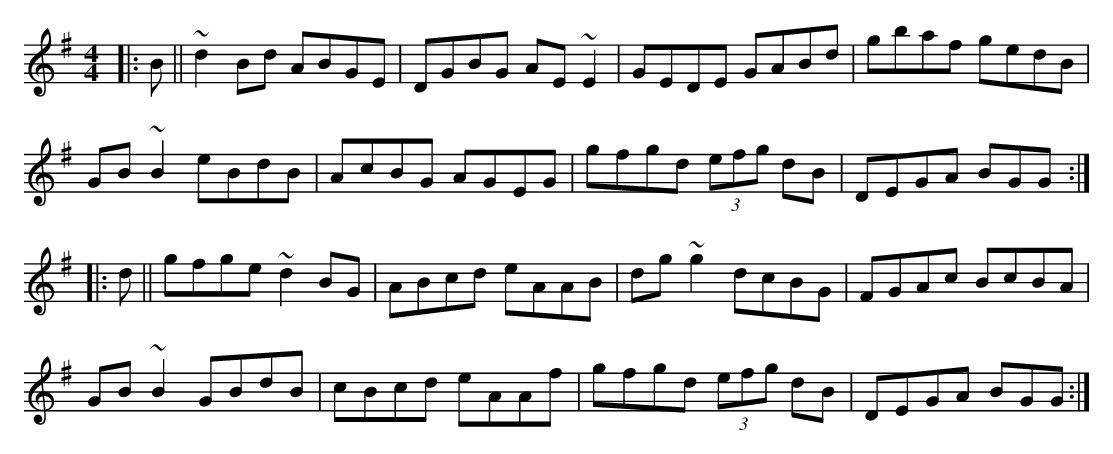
X:1
M:4/4
K:G
|:B||~d2Bd ABGE|DGBG AE~E2|GEDE GABd|gbaf gedB|
GB~B2 eBdB|AcBG AGEG|gfgd (3efg dB|DEGA BGG:|
|:d||gfge ~d2BG|ABcd eAAB|dg~g2 dcBG|FGAc BcBA|
GB~B2 GBdB|cBcd eAAf|gfgd (3efg dB|DEGA BGG:|
